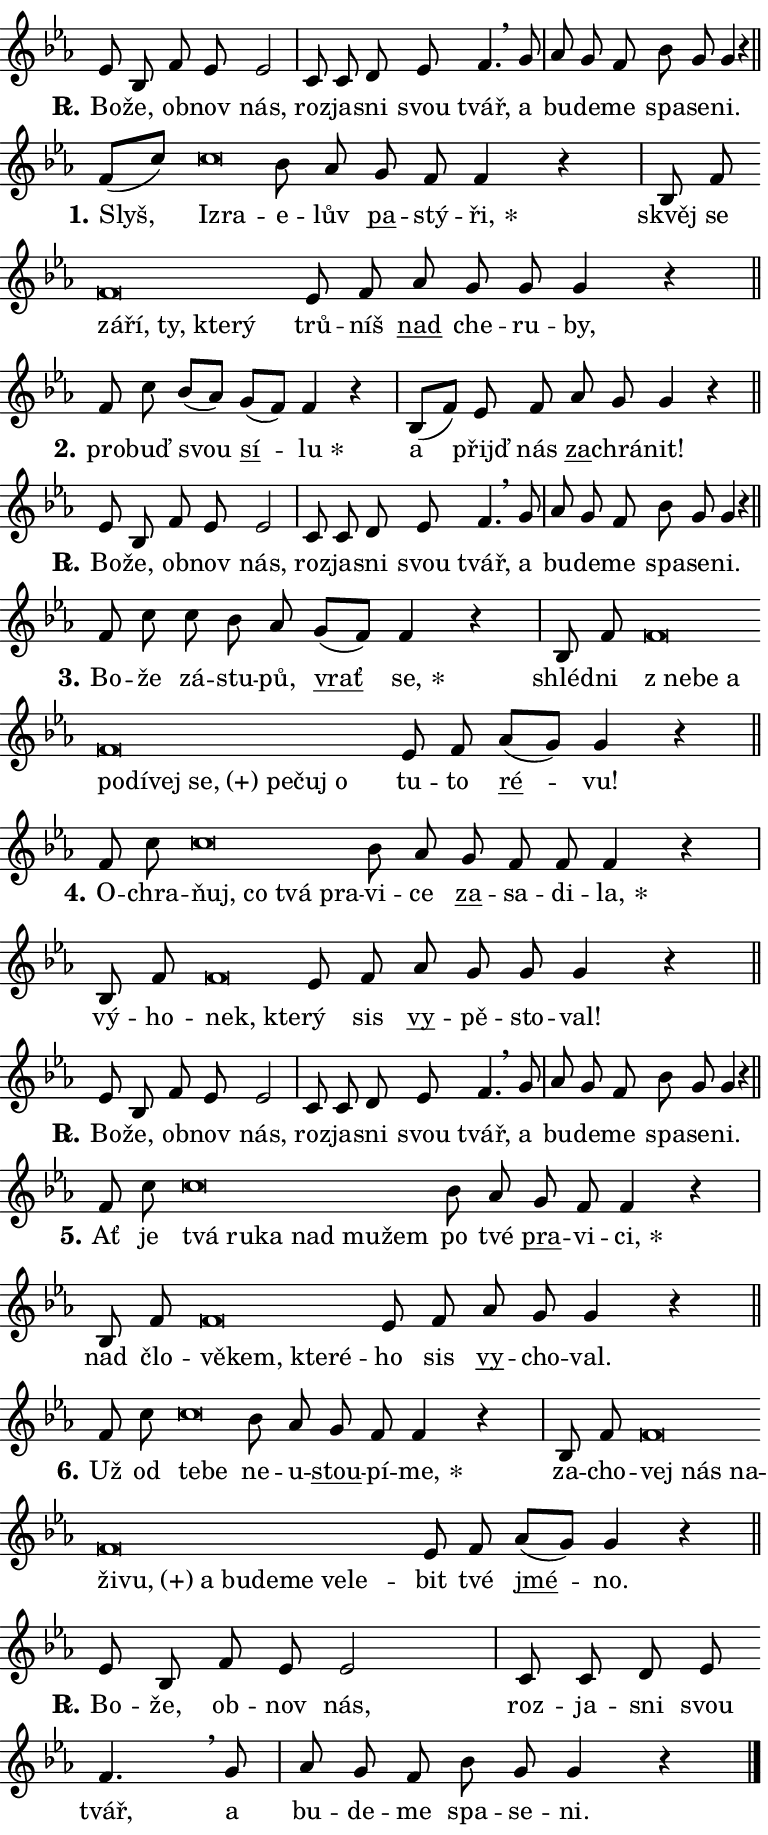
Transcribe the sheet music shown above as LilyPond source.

\version "2.24.0"
\header { tagline = "" }
\paper {
  indent = 0\cm
  top-margin = 0\cm
  right-margin = 0.13\cm % to fit lyric hyphens
  bottom-margin = 0\cm
  left-margin = 0\cm
  paper-width = 13\cm
  page-breaking = #ly:one-page-breaking
  system-system-spacing.basic-distance = #11
  score-system-spacing.basic-distance = #11
  ragged-last = ##f
}


%% Author: Thomas Morley
%% https://lists.gnu.org/archive/html/lilypond-user/2020-05/msg00002.html
#(define (line-position grob)
"Returns position of @var[grob} in current system:
   @code{'start}, if at first time-step
   @code{'end}, if at last time-step
   @code{'middle} otherwise
"
  (let* ((col (ly:item-get-column grob))
         (ln (ly:grob-object col 'left-neighbor))
         (rn (ly:grob-object col 'right-neighbor))
         (col-to-check-left (if (ly:grob? ln) ln col))
         (col-to-check-right (if (ly:grob? rn) rn col))
         (break-dir-left
           (and
             (ly:grob-property col-to-check-left 'non-musical #f)
             (ly:item-break-dir col-to-check-left)))
         (break-dir-right
           (and
             (ly:grob-property col-to-check-right 'non-musical #f)
             (ly:item-break-dir col-to-check-right))))
        (cond ((eqv? 1 break-dir-left) 'start)
              ((eqv? -1 break-dir-right) 'end)
              (else 'middle))))

#(define (tranparent-at-line-position vctor)
  (lambda (grob)
  "Relying on @code{line-position} select the relevant enry from @var{vctor}.
Used to determine transparency,"
    (case (line-position grob)
      ((end) (not (vector-ref vctor 0)))
      ((middle) (not (vector-ref vctor 1)))
      ((start) (not (vector-ref vctor 2))))))

noteHeadBreakVisibility =
#(define-music-function (break-visibility)(vector?)
"Makes @code{NoteHead}s transparent relying on @var{break-visibility}"
#{
  \override NoteHead.transparent =
    #(tranparent-at-line-position break-visibility)
#})

#(define delete-ledgers-for-transparent-note-heads
  (lambda (grob)
    "Reads whether a @code{NoteHead} is transparent.
If so this @code{NoteHead} is removed from @code{'note-heads} from
@var{grob}, which is supposed to be @code{LedgerLineSpanner}.
As a result ledgers are not printed for this @code{NoteHead}"
    (let* ((nhds-array (ly:grob-object grob 'note-heads))
           (nhds-list
             (if (ly:grob-array? nhds-array)
                 (ly:grob-array->list nhds-array)
                 '()))
           ;; Relies on the transparent-property being done before
           ;; Staff.LedgerLineSpanner.after-line-breaking is executed.
           ;; This is fragile ...
           (to-keep
             (remove
               (lambda (nhd)
                 (ly:grob-property nhd 'transparent #f))
               nhds-list)))
      ;; TODO find a better method to iterate over grob-arrays, similiar
      ;; to filter/remove etc for lists
      ;; For now rebuilt from scratch
      (set! (ly:grob-object grob 'note-heads)  '())
      (for-each
        (lambda (nhd)
          (ly:pointer-group-interface::add-grob grob 'note-heads nhd))
        to-keep))))

squashNotes = {
  \override NoteHead.X-extent = #'(-0.2 . 0.2)
  \override NoteHead.Y-extent = #'(-0.75 . 0)
  \override NoteHead.stencil =
    #(lambda (grob)
       (let ((pos (ly:grob-property grob 'staff-position)))
         (begin
           (if (< pos -7) (display "ERROR: Lower brevis then expected\n") (display ""))
           (if (<= pos -6) ly:text-interface::print ly:note-head::print))))
}
unSquashNotes = {
  \revert NoteHead.X-extent
  \revert NoteHead.Y-extent
  \revert NoteHead.stencil
}

hideNotes = \noteHeadBreakVisibility #begin-of-line-visible
unHideNotes = \noteHeadBreakVisibility #all-visible

% work-around for resetting accidentals
% https://lilypond.org/doc/v2.23/Documentation/notation/displaying-rhythms#unmetered-music
cadenzaMeasure = {
  \cadenzaOff
  \partial 1024 s1024
  \cadenzaOn
}

#(define-markup-command (accent layout props text) (markup?)
  "Underline accented syllable"
  (interpret-markup layout props
    #{\markup \override #'(offset . 4.3) \underline { #text }#}))

responsum = \markup \concat {
  "R" \hspace #-1.05 \path #0.1 #'((moveto 0 0.07) (lineto 0.9 0.8)) \hspace #0.05 "."
}

spaceSize = #0.6828661417322834 % exact space size for TeX Gyre Schola

\layout {
  \context {
    \Staff
    \remove "Time_signature_engraver"
    \override LedgerLineSpanner.after-line-breaking = #delete-ledgers-for-transparent-note-heads
  }
  \context {
    \Lyrics {
      \override LyricSpace.minimum-distance = \spaceSize
      \override LyricText.font-name = #"TeX Gyre Schola"
      \override LyricText.font-size = 1
      \override StanzaNumber.font-name = #"TeX Gyre Schola Bold"
      \override StanzaNumber.font-size = 1
    }
  }
  \context {
    \Score 
    \override NoteHead.text =
      #(lambda (grob) 
        (let ((pos (ly:grob-property grob 'staff-position)))
          #{\markup {
            \combine
              \halign #-0.55 \raise #(if (= pos -6) 0 0.5) \override #'(thickness . 2) \draw-line #'(3.2 . 0)
              \musicglyph "noteheads.sM1"
          }#}))
  }
}

% magnetic-lyrics.ily
%
%   written by
%     Jean Abou Samra <jean@abou-samra.fr>
%     Werner Lemberg <wl@gnu.org>
%
%   adapted by
%     Jiri Hon <jiri.hon@gmail.com>
%
% Version 2022-Apr-15

% https://www.mail-archive.com/lilypond-user@gnu.org/msg149350.html

#(define (Left_hyphen_pointer_engraver context)
   "Collect syllable-hyphen-syllable occurrences in lyrics and store
them in properties.  This engraver only looks to the left.  For
example, if the lyrics input is @code{foo -- bar}, it does the
following.

@itemize @bullet
@item
Set the @code{text} property of the @code{LyricHyphen} grob between
@q{foo} and @q{bar} to @code{foo}.

@item
Set the @code{left-hyphen} property of the @code{LyricText} grob with
text @q{foo} to the @code{LyricHyphen} grob between @q{foo} and
@q{bar}.
@end itemize

Use this auxiliary engraver in combination with the
@code{lyric-@/text::@/apply-@/magnetic-@/offset!} hook."
   (let ((hyphen #f)
         (text #f))
     (make-engraver
      (acknowledgers
       ((lyric-syllable-interface engraver grob source-engraver)
        (set! text grob)))
      (end-acknowledgers
       ((lyric-hyphen-interface engraver grob source-engraver)
        ;(when (not (grob::has-interface grob 'lyric-space-interface))
          (set! hyphen grob)));)
      ((stop-translation-timestep engraver)
       (when (and text hyphen)
         (ly:grob-set-object! text 'left-hyphen hyphen))
       (set! text #f)
       (set! hyphen #f)))))

#(define (lyric-text::apply-magnetic-offset! grob)
   "If the space between two syllables is less than the value in
property @code{LyricText@/.details@/.squash-threshold}, move the right
syllable to the left so that it gets concatenated with the left
syllable.

Use this function as a hook for
@code{LyricText@/.after-@/line-@/breaking} if the
@code{Left_@/hyphen_@/pointer_@/engraver} is active."
   (let ((hyphen (ly:grob-object grob 'left-hyphen #f)))
     (when hyphen
       (let ((left-text (ly:spanner-bound hyphen LEFT)))
         (when (grob::has-interface left-text 'lyric-syllable-interface)
           (let* ((common (ly:grob-common-refpoint grob left-text X))
                  (this-x-ext (ly:grob-extent grob common X))
                  (left-x-ext
                   (begin
                     ;; Trigger magnetism for left-text.
                     (ly:grob-property left-text 'after-line-breaking)
                     (ly:grob-extent left-text common X)))
                  ;; `delta` is the gap width between two syllables.
                  (delta (- (interval-start this-x-ext)
                            (interval-end left-x-ext)))
                  (details (ly:grob-property grob 'details))
                  (threshold (assoc-get 'squash-threshold details 0.2)))
             (when (< delta threshold)
               (let* (;; We have to manipulate the input text so that
                      ;; ligatures crossing syllable boundaries are not
                      ;; disabled.  For languages based on the Latin
                      ;; script this is essentially a beautification.
                      ;; However, for non-Western scripts it can be a
                      ;; necessity.
                      (lt (ly:grob-property left-text 'text))
                      (rt (ly:grob-property grob 'text))
                      (is-space (grob::has-interface hyphen 'lyric-space-interface))
                      (space (if is-space " " ""))
                      (extra-delta (if is-space spaceSize 0))
                      ;; Append new syllable.
                      (ltrt-space (if (and (string? lt) (string? rt))
                                (string-append lt space rt)
                                (make-concat-markup (list lt space rt))))
                      ;; Right-align `ltrt` to the right side.
                      (ltrt-space-markup (grob-interpret-markup
                               grob
                               (make-translate-markup
                                (cons (interval-length this-x-ext) 0)
                                (make-right-align-markup ltrt-space)))))
                 (begin
                   ;; Don't print `left-text`.
                   (ly:grob-set-property! left-text 'stencil #f)
                   ;; Set text and stencil (which holds all collected
                   ;; syllables so far) and shift it to the left.
                   (ly:grob-set-property! grob 'text ltrt-space)
                   (ly:grob-set-property! grob 'stencil ltrt-space-markup)
                   (ly:grob-translate-axis! grob (- (- delta extra-delta)) X))))))))))


#(define (lyric-hyphen::displace-bounds-first grob)
   ;; Make very sure this callback isn't triggered too early.
   (let ((left (ly:spanner-bound grob LEFT))
         (right (ly:spanner-bound grob RIGHT)))
     (ly:grob-property left 'after-line-breaking)
     (ly:grob-property right 'after-line-breaking)
     (ly:lyric-hyphen::print grob)))

squashThreshold = #0.4

\layout {
  \context {
    \Lyrics
    \consists #Left_hyphen_pointer_engraver
    \override LyricText.after-line-breaking =
      #lyric-text::apply-magnetic-offset!
    \override LyricHyphen.stencil = #lyric-hyphen::displace-bounds-first
    \override LyricText.details.squash-threshold = \squashThreshold
    \override LyricHyphen.minimum-distance = 0
    \override LyricHyphen.minimum-length = \squashThreshold
  }
}

squashText = \override LyricText.details.squash-threshold = 9999
unSquashText = \override LyricText.details.squash-threshold = \squashThreshold

leftText = \override LyricText.self-alignment-X = #LEFT
unLeftText = \revert LyricText.self-alignment-X

starOffset = #(lambda (grob) 
                (let ((x_offset (ly:self-alignment-interface::aligned-on-x-parent grob)))
                  (if (= x_offset 0) 0 (+ x_offset 1.2))))

star = #(define-music-function (syllable)(string?)
"Append star separator at the end of a syllable"
#{
  \once \override LyricText.X-offset = #starOffset
  \lyricmode { \markup {
    #syllable
    \override #'((font-name . "TeX Gyre Schola Bold")) \hspace #0.2 \lower #0.65 \larger "*"
  } }
#})

starAccent = #(define-music-function (syllable)(string?)
"Append star separator at the end of a syllable and make accent"
#{
  \once \override LyricText.X-offset = #starOffset
  \lyricmode { \markup {
    \accent #syllable
    \override #'((font-name . "TeX Gyre Schola Bold")) \hspace #0.2 \lower #0.65 \larger "*"
  } }
#})

breath = #(define-music-function (syllable)(string?)
"Append breathing indicator at the end of a syllable"
#{
  \lyricmode { \markup { #syllable "+" } }
#})

optionalBreath = #(define-music-function (syllable)(string?)
"Append optional breathing indicator at the end of a syllable"
#{
  \lyricmode { \markup { #syllable "(+)" } }
#})


\score {
    <<
        \new Voice = "melody" { \cadenzaOn \key es \major \relative { es'8 bes f' es es2 \cadenzaMeasure \bar "|" c8 c d es \bar "" f4. \breathe g8 \cadenzaMeasure \bar "|" as g f \bar "" bes g g4 r \cadenzaMeasure \bar "||" \break } }
        \new Lyrics \lyricsto "melody" { \lyricmode { \set stanza = \responsum
Bo -- že, ob -- nov nás, roz -- ja -- sni svou tvář, a bu -- de -- me spa -- se -- ni. } }
    >>
    \layout {}
}

\score {
    <<
        \new Voice = "melody" { \cadenzaOn \key es \major \relative { f'8[( c')] \bar "" \squashNotes c\breve*1/16 \hideNotes \breve*1/16 \bar "" \unHideNotes \unSquashNotes bes8 as \bar "" g f f4 r \cadenzaMeasure \bar "|" bes,8 f' \bar "" \squashNotes f\breve*1/16 \hideNotes \breve*1/16 \bar "" \breve*1/16 \bar "" \breve*1/16 \breve*1/16 \bar "" \unHideNotes \unSquashNotes es8 f \bar "" as g g g4 r \cadenzaMeasure \bar "||" \break } }
        \new Lyrics \lyricsto "melody" { \lyricmode { \set stanza = "1."
Slyš, \leftText Iz -- \squashText ra -- \unLeftText \unSquashText e -- lův \markup \accent pa -- stý -- \star ři, skvěj se \leftText zá -- \squashText ří, ty, kte -- rý \unLeftText \unSquashText trů -- níš \markup \accent nad che -- ru -- by, } }
    >>
    \layout {}
}

\score {
    <<
        \new Voice = "melody" { \cadenzaOn \key es \major \relative { f'8 c' bes8[( as)] \bar "" g[( f)] f4 r \cadenzaMeasure \bar "|" bes,8[( f')] es8 f \bar "" as g g4 r \cadenzaMeasure \bar "||" \break } }
        \new Lyrics \lyricsto "melody" { \lyricmode { \set stanza = "2."
pro -- buď svou \markup \accent sí -- \star lu a přijď nás \markup \accent za -- chrá -- nit! } }
    >>
    \layout {}
}

\score {
    <<
        \new Voice = "melody" { \cadenzaOn \key es \major \relative { es'8 bes f' es es2 \cadenzaMeasure \bar "|" c8 c d es \bar "" f4. \breathe g8 \cadenzaMeasure \bar "|" as g f \bar "" bes g g4 r \cadenzaMeasure \bar "||" \break } }
        \new Lyrics \lyricsto "melody" { \lyricmode { \set stanza = \responsum
Bo -- že, ob -- nov nás, roz -- ja -- sni svou tvář, a bu -- de -- me spa -- se -- ni. } }
    >>
    \layout {}
}

\score {
    <<
        \new Voice = "melody" { \cadenzaOn \key es \major \relative { f'8 c' \bar "" c bes8 as \bar "" g[( f)] f4 r \cadenzaMeasure \bar "|" bes,8 f' \bar "" \squashNotes f\breve*1/16 \hideNotes \breve*1/16 \bar "" \breve*1/16 \bar "" \breve*1/16 \bar "" \breve*1/16 \bar "" \breve*1/16 \bar "" \breve*1/16 \bar "" \breve*1/16 \bar "" \breve*1/16 \breve*1/16 \bar "" \unHideNotes \unSquashNotes es8 f \bar "" as[( g)] g4 r \cadenzaMeasure \bar "||" \break } }
        \new Lyrics \lyricsto "melody" { \lyricmode { \set stanza = "3."
Bo -- že zá -- stu -- pů, \markup \accent vrať \star se, shléd -- ni \leftText "z ne" -- \squashText be a po -- dí -- vej \optionalBreath se, pe -- čuj o \unLeftText \unSquashText tu -- to \markup \accent ré -- vu! } }
    >>
    \layout {}
}

\score {
    <<
        \new Voice = "melody" { \cadenzaOn \key es \major \relative { f'8 c' \bar "" \squashNotes c\breve*1/16 \hideNotes \breve*1/16 \bar "" \breve*1/16 \breve*1/16 \bar "" \unHideNotes \unSquashNotes bes8 as \bar "" g f f f4 r \cadenzaMeasure \bar "|" bes,8 f' \bar "" \squashNotes f\breve*1/16 \hideNotes \breve*1/16 \bar "" \unHideNotes \unSquashNotes es8 f \bar "" as g g g4 r \cadenzaMeasure \bar "||" \break } }
        \new Lyrics \lyricsto "melody" { \lyricmode { \set stanza = "4."
O -- chra -- \leftText ňuj, \squashText co tvá pra -- \unLeftText \unSquashText vi -- ce \markup \accent za -- sa -- di -- \star la, vý -- ho -- \leftText nek, \squashText kte -- \unLeftText \unSquashText rý sis \markup \accent vy -- pě -- sto -- val! } }
    >>
    \layout {}
}

\score {
    <<
        \new Voice = "melody" { \cadenzaOn \key es \major \relative { es'8 bes f' es es2 \cadenzaMeasure \bar "|" c8 c d es \bar "" f4. \breathe g8 \cadenzaMeasure \bar "|" as g f \bar "" bes g g4 r \cadenzaMeasure \bar "||" \break } }
        \new Lyrics \lyricsto "melody" { \lyricmode { \set stanza = \responsum
Bo -- že, ob -- nov nás, roz -- ja -- sni svou tvář, a bu -- de -- me spa -- se -- ni. } }
    >>
    \layout {}
}

\score {
    <<
        \new Voice = "melody" { \cadenzaOn \key es \major \relative { f'8 c' \bar "" \squashNotes c\breve*1/16 \hideNotes \breve*1/16 \bar "" \breve*1/16 \bar "" \breve*1/16 \bar "" \breve*1/16 \breve*1/16 \bar "" \unHideNotes \unSquashNotes bes8 as \bar "" g f f4 r \cadenzaMeasure \bar "|" bes,8 f' \bar "" \squashNotes f\breve*1/16 \hideNotes \breve*1/16 \bar "" \breve*1/16 \breve*1/16 \bar "" \unHideNotes \unSquashNotes es8 f \bar "" as g g4 r \cadenzaMeasure \bar "||" \break } }
        \new Lyrics \lyricsto "melody" { \lyricmode { \set stanza = "5."
Ať je \leftText tvá \squashText ru -- ka nad mu -- žem \unLeftText \unSquashText po tvé \markup \accent pra -- vi -- \star ci, nad člo -- \leftText vě -- \squashText kem, kte -- ré -- \unLeftText \unSquashText ho sis \markup \accent vy -- cho -- val. } }
    >>
    \layout {}
}

\score {
    <<
        \new Voice = "melody" { \cadenzaOn \key es \major \relative { f'8 c' \bar "" \squashNotes c\breve*1/16 \hideNotes \breve*1/16 \bar "" \unHideNotes \unSquashNotes bes8 as \bar "" g f f4 r \cadenzaMeasure \bar "|" bes,8 f' \bar "" \squashNotes f\breve*1/16 \hideNotes \breve*1/16 \bar "" \breve*1/16 \bar "" \breve*1/16 \bar "" \breve*1/16 \bar "" \breve*1/16 \bar "" \breve*1/16 \bar "" \breve*1/16 \bar "" \breve*1/16 \bar "" \breve*1/16 \breve*1/16 \bar "" \unHideNotes \unSquashNotes es8 f \bar "" as[( g)] g4 r \cadenzaMeasure \bar "||" \break } }
        \new Lyrics \lyricsto "melody" { \lyricmode { \set stanza = "6."
Už od \leftText te -- \squashText be \unLeftText \unSquashText ne -- u -- \markup \accent stou -- pí -- \star me, za -- cho -- \leftText vej \squashText nás na -- ži -- \optionalBreath vu, a bu -- de -- me ve -- le -- \unLeftText \unSquashText bit tvé \markup \accent jmé -- no. } }
    >>
    \layout {}
}

\score {
    <<
        \new Voice = "melody" { \cadenzaOn \key es \major \relative { es'8 bes f' es es2 \cadenzaMeasure \bar "|" c8 c d es \bar "" f4. \breathe g8 \cadenzaMeasure \bar "|" as g f \bar "" bes g g4 r \cadenzaMeasure \bar "||" \break } \bar "|." }
        \new Lyrics \lyricsto "melody" { \lyricmode { \set stanza = \responsum
Bo -- že, ob -- nov nás, roz -- ja -- sni svou tvář, a bu -- de -- me spa -- se -- ni. } }
    >>
    \layout {}
}
